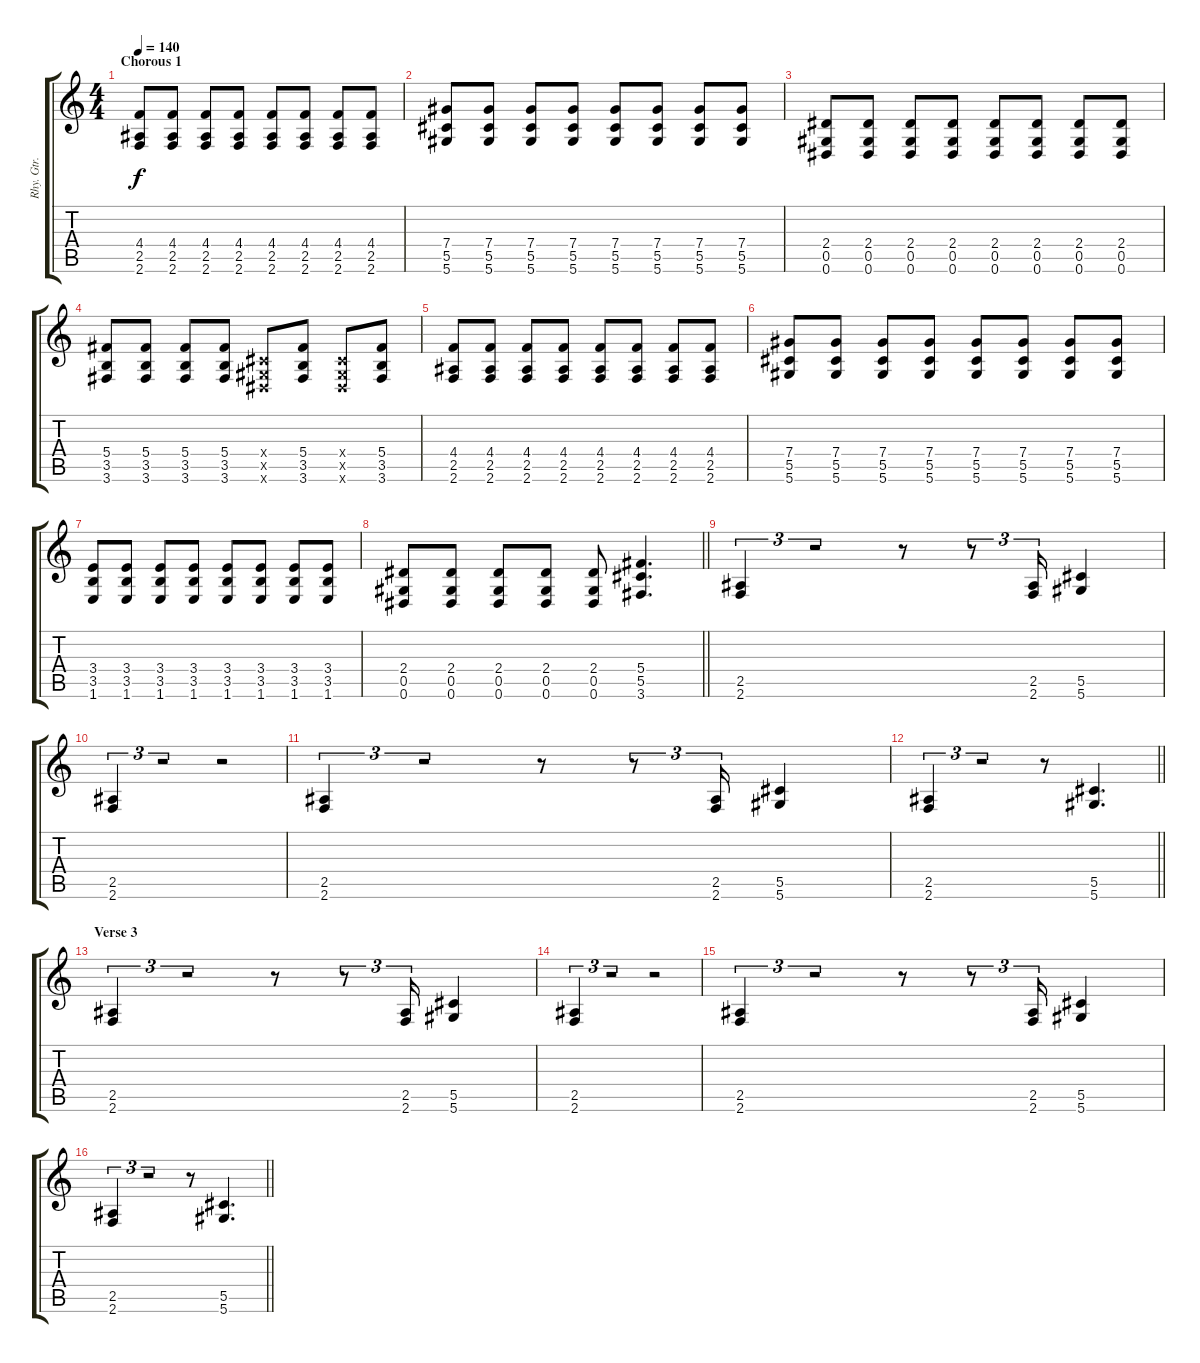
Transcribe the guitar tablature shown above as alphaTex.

\track ("Rhy. Gtr. 2" "Rhy. Gtr. ") {instrument distortionguitar}
\staff {score tabs}
\tuning (Eb4 Bb3 Gb3 Db3 Ab2 Eb2) {hide}
\ts (4 4)
\section ("" "Chorous 1")
\tempo 140
\clef g2
\ks c
(4.4 2.5 2.6).8{dy f} (4.4 2.5 2.6).8 (4.4 2.5 2.6).8 (4.4 2.5 2.6).8 (4.4 2.5 2.6).8 (4.4 2.5 2.6).8 (4.4 2.5 2.6).8 (4.4 2.5 2.6).8 |
(7.4 5.5 5.6).8 (7.4 5.5 5.6).8 (7.4 5.5 5.6).8 (7.4 5.5 5.6).8 (7.4 5.5 5.6).8 (7.4 5.5 5.6).8 (7.4 5.5 5.6).8 (7.4 5.5 5.6).8 |
(2.4 0.5 0.6).8 (2.4 0.5 0.6).8 (2.4 0.5 0.6).8 (2.4 0.5 0.6).8 (2.4 0.5 0.6).8 (2.4 0.5 0.6).8 (2.4 0.5 0.6).8 (2.4 0.5 0.6).8 |
(5.4 3.5 3.6).8 (5.4 3.5 3.6).8 (5.4 3.5 3.6).8 (5.4 3.5 3.6).8 (0.4{x} 0.5{x} 0.6{x}).8 (5.4 3.5 3.6).8 (0.4{x} 0.5{x} 0.6{x}).8 (5.4 3.5 3.6).8 |
(4.4 2.5 2.6).8 (4.4 2.5 2.6).8 (4.4 2.5 2.6).8 (4.4 2.5 2.6).8 (4.4 2.5 2.6).8 (4.4 2.5 2.6).8 (4.4 2.5 2.6).8 (4.4 2.5 2.6).8 |
(7.4 5.5 5.6).8 (7.4 5.5 5.6).8 (7.4 5.5 5.6).8 (7.4 5.5 5.6).8 (7.4 5.5 5.6).8 (7.4 5.5 5.6).8 (7.4 5.5 5.6).8 (7.4 5.5 5.6).8 |
(3.4 3.5 1.6).8 (3.4 3.5 1.6).8 (3.4 3.5 1.6).8 (3.4 3.5 1.6).8 (3.4 3.5 1.6).8 (3.4 3.5 1.6).8 (3.4 3.5 1.6).8 (3.4 3.5 1.6).8 |
\barLineRight lightlight
(2.4 0.5 0.6).8 (2.4 0.5 0.6).8 (2.4 0.5 0.6).8 (2.4 0.5 0.6).8 (2.4 0.5 0.6).8 (5.4 5.5 3.6).4{d} |
\section ("" "")
(2.5 2.6).4{tu (3 2)} r.2{tu (3 2)} r.8 r.8{tu (3 2)} (2.5 2.6).16{tu (3 2)} (5.5 5.6).4 |
(2.5 2.6).4{tu (3 2)} r.2{tu (3 2)} r.2 |
(2.5 2.6).4{tu (3 2)} r.2{tu (3 2)} r.8 r.8{tu (3 2)} (2.5 2.6).16{tu (3 2)} (5.5 5.6).4 |
\barLineRight lightlight
(2.5 2.6).4{tu (3 2)} r.2{tu (3 2)} r.8 (5.5 5.6).4{d} |
\section ("" "Verse 3")
(2.5 2.6).4{tu (3 2)} r.2{tu (3 2)} r.8 r.8{tu (3 2)} (2.5 2.6).16{tu (3 2)} (5.5 5.6).4 |
(2.5 2.6).4{tu (3 2)} r.2{tu (3 2)} r.2 |
(2.5 2.6).4{tu (3 2)} r.2{tu (3 2)} r.8 r.8{tu (3 2)} (2.5 2.6).16{tu (3 2)} (5.5 5.6).4 |
\barLineRight lightlight
(2.5 2.6).4{tu (3 2)} r.2{tu (3 2)} r.8 (5.5 5.6).4{d}
